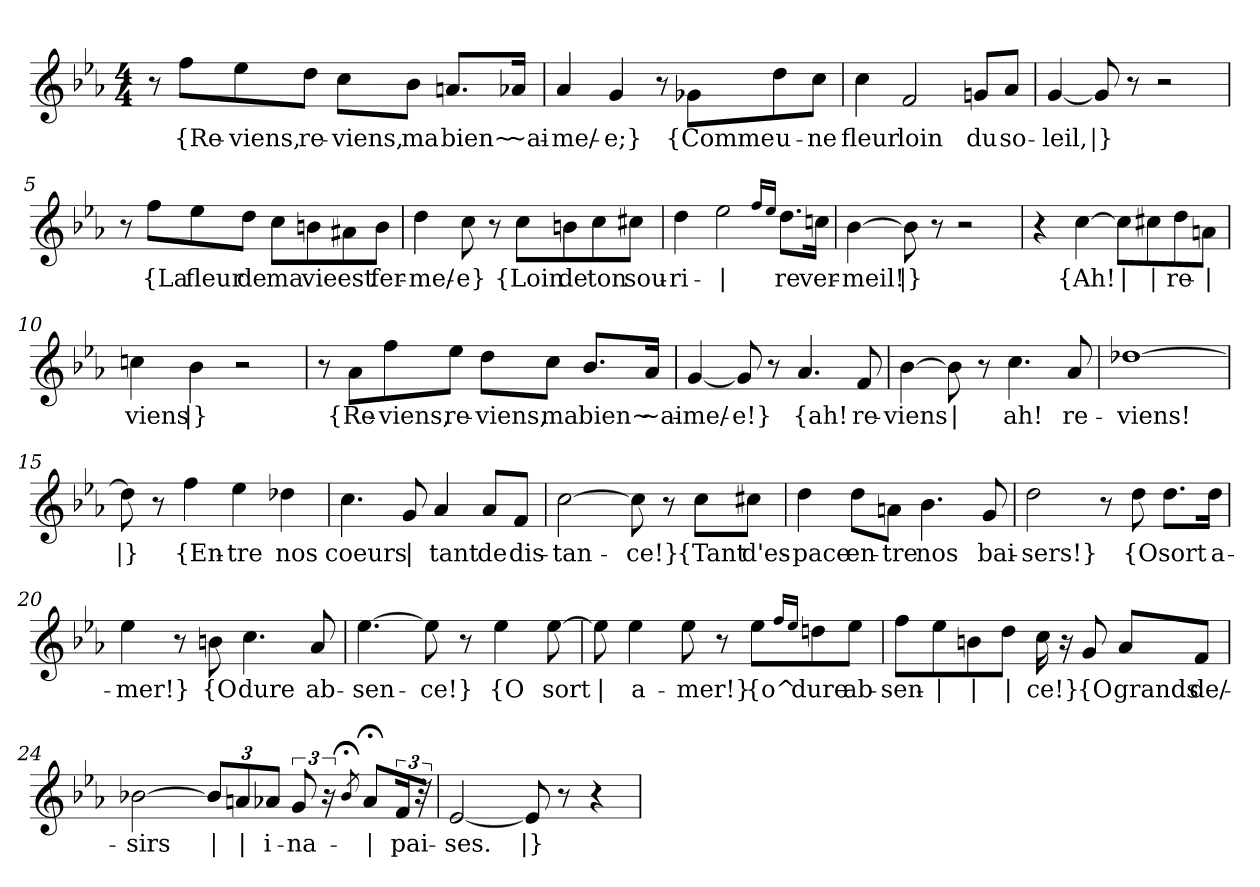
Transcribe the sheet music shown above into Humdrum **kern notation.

**kern	**text
*part1	*part1
*staff1	*staff1
*clefG2	*
*k[b-e-a-]	*
*M4/4	*
=1	=1
8r	.
!	!LO:LY:b
8ff\L	{Re-
!	!LO:LY:b
8ee-\	-viens,
!	!LO:LY:b
8dd\J	re-
!	!LO:LY:b
8cc\L	-viens,
!	!LO:LY:b
8b-\J	ma
!	!LO:LY:b
8.an/L	bien~
!	!LO:LY:b
16a-X/Jk	~ai-
=2	=2
!	!LO:LY:b
4a-/	-me/-
!	!LO:LY:b
4g/	-e;}
8r	.
!	!LO:LY:b
8g-X\L	{Comme
!	!LO:LY:b
8dd\	u-
!	!LO:LY:b
8cc\J	-ne
=3	=3
!	!LO:LY:b
4cc\	fleur
!	!LO:LY:b
2f/	loin
!	!LO:LY:b
8gn/L	du
!	!LO:LY:b
8a-/J	so-
=4	=4
!	!LO:LY:b
[4g/	-leil,
!	!LO:LY:b
8g/]	|}
8r	.
2r	.
!!LO:LB:g=z
=5	=5
8r	.
!	!LO:LY:b
8ff\L	{La
!	!LO:LY:b
8ee-\	fleur
!	!LO:LY:b
8dd\J	de
!	!LO:LY:b
8cc\L	ma
!	!LO:LY:b
8bn\	vie
!	!LO:LY:b
8a#X\	est
!	!LO:LY:b
8b\J	fer-
=6	=6
!	!LO:LY:b
4dd\	-me/-
!	!LO:LY:b
8cc\	-e}
8r	.
!	!LO:LY:b
8cc\L	{Loin
!	!LO:LY:b
8bn\	de
!	!LO:LY:b
8cc\	ton
!	!LO:LY:b
8cc#X\J	sou-
=7	=7
!	!LO:LY:b
4dd\	-ri-
!	!LO:LY:b
2ee-\	|
16qff/LL	.
16qee-/JJ	.
!	!LO:LY:b
8.dd\L	-re
!	!LO:LY:b
16ccn\Jk	ver-
=8	=8
!	!LO:LY:b
[4b-\	-meil!
!	!LO:LY:b
8b-\]	|}
8r	.
2r	.
!!LO:LB:g=z
=9	=9
4r	.
!	!LO:LY:b
[4cc\	{Ah!
!	!LO:LY:b
8cc\L]	|
!	!LO:LY:b
8cc#X\	|
!	!LO:LY:b
8dd\	re-
!	!LO:LY:b
8an\J	|
=10	=10
!	!LO:LY:b
4ccn\	-viens
!	!LO:LY:b
4b-\	|}
2r	.
=11	=11
8r	.
!	!LO:LY:b
8a-\L	{Re-
!	!LO:LY:b
8ff\	-viens,
!	!LO:LY:b
8ee-\J	re-
!	!LO:LY:b
8dd\L	-viens,
!	!LO:LY:b
8cc\J	ma
!	!LO:LY:b
8.b-/L	bien~
!	!LO:LY:b
16a-/Jk	~ai-
=12	=12
!	!LO:LY:b
[4g/	-me/-
!	!LO:LY:b
8g/]	-e!}
8r	.
!	!LO:LY:b
4.a-/	{ah!
!	!LO:LY:b
8f/	re-
!!LO:LB:g=z
=13	=13
!	!LO:LY:b
[4b-\	-viens
!	!LO:LY:b
8b-\]	|
8r	.
!	!LO:LY:b
4.cc\	ah!
!	!LO:LY:b
8a-/	re-
=14	=14
!	!LO:LY:b
[1dd-X	-viens!
=15	=15
!	!LO:LY:b
8dd-\]	|}
8r	.
!	!LO:LY:b
4ff\	{En-
!	!LO:LY:b
4ee-\	-tre
!	!LO:LY:b
4dd-X\	nos
=16	=16
!	!LO:LY:b
4.cc\	coeurs
!	!LO:LY:b
8g/	|
!	!LO:LY:b
4a-/	tant
!	!LO:LY:b
8a-/L	de
!	!LO:LY:b
8f/J	dis-
=17	=17
!	!LO:LY:b
[2cc\	-tan-
!	!LO:LY:b
8cc\]	-ce!}
8r	.
!	!LO:LY:b
8cc\L	{Tant
!	!LO:LY:b
8cc#X\J	d'es-
!!LO:LB:g=z
=18	=18
!	!LO:LY:b
4dd\	-pace
!	!LO:LY:b
8dd\L	en-
!	!LO:LY:b
8an\J	-tre
!	!LO:LY:b
4.b-\	nos
!	!LO:LY:b
8g/	bai-
=19	=19
!	!LO:LY:b
2dd\	-sers!}
8r	.
!	!LO:LY:b
8dd\	{O
!	!LO:LY:b
8.dd\L	sort
!	!LO:LY:b
16dd\Jk	a-
=20	=20
!	!LO:LY:b
4ee-\	mer!}
8r	.
!	!LO:LY:b
8bn\	{O
!	!LO:LY:b
4.cc\	dure
!	!LO:LY:b
8a-/	ab-
=21	=21
!	!LO:LY:b
[4.ee-\	-sen-
!	!LO:LY:b
8ee-\]	-ce!}
8r	.
!	!LO:LY:b
4ee-\	{O
!	!LO:LY:b
[8ee-\	sort
!!LO:LB:g=z
=22	=22
!	!LO:LY:b
8ee-\]	|
!	!LO:LY:b
4ee-\	a-
!	!LO:LY:b
8ee-\	-mer!}
8r	.
!	!LO:LY:b
8ee-\L	{o^
16qff/LL	.
16qee-/JJ	.
!	!LO:LY:b
8ddn\	dure
!	!LO:LY:b
8ee-\J	ab-
=23	=23
!	!LO:LY:b
8ff\L	-sen-
!	!LO:LY:b
8ee-\	|
!	!LO:LY:b
8bn\	|
!	!LO:LY:b
8dd\J	|
!	!LO:LY:b
16cc\	-ce!}
16r	.
!	!LO:LY:b
8g/	{O
!	!LO:LY:b
8a-/L	grands
!	!LO:LY:b
8f/J	de/-
=24	=24
!	!LO:LY:b
[2b-X\	-sirs
*Xbrackettup	*
!	!LO:LY:b
12b-/L]	|
!	!LO:LY:b
12an/	|
!	!LO:LY:b
12a-X/J	i-
*brackettup	*
!	!LO:LY:b
12g/	-na-
24r	.
8qb-;</	.
!	!LO:LY:b
8a-;</L	|
!	!LO:LY:b
24f/Jk	-pai-
48r	.
!LO:N:vis=256	!
192ryy	.
!!LO:LB:g=z
=25	=25
!	!LO:LY:b
[2e-/	-ses.
!	!LO:LY:b
8e-/]	|}
8r	.
4r	.
=	=
*-	*-
